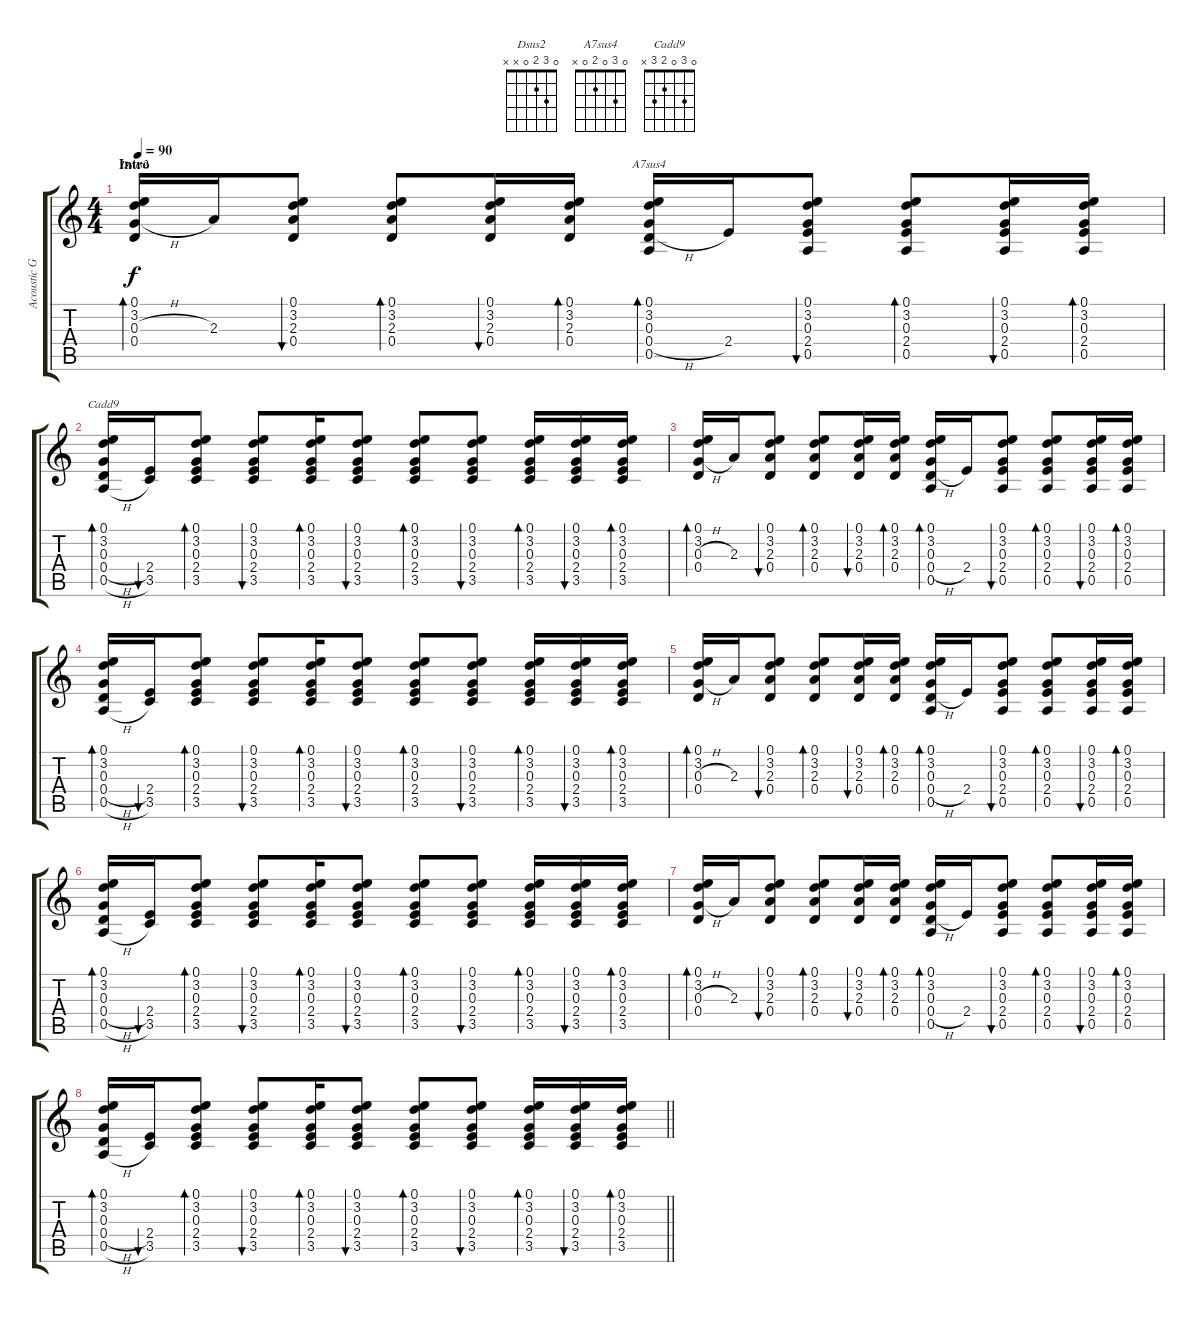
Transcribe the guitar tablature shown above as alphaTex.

\track ("Acoustic Guitar" "Acoustic G") {instrument acousticguitarsteel}
\staff {score tabs}
\tuning (E4 B3 G3 D3 A2 E2) {hide}
\chord ("Dsus2" 0 3 2 0 x x)
\chord ("A7sus4" 0 3 0 2 0 x)
\chord ("Cadd9" 0 3 0 2 3 x)
\ts (4 4)
\section ("" "Intro")
\tempo 90
\clef g2
\ks c
(0.1 3.2 0.3{h} 0.4).16{bd 60 ch "Dsus2" dy f instrument acousticguitarsteel} 2.3.16 (0.1 3.2 2.3 0.4).8{bu 60} (0.1 3.2 2.3 0.4).8{bd 60} (0.1 3.2 2.3 0.4).16{bu 60} (0.1 3.2 2.3 0.4).16{bd 60} (0.1 3.2 0.3 0.4{h} 0.5).16{bd 60 ch "A7sus4"} 2.4.16 (0.1 3.2 0.3 2.4 0.5).8{bu 60} (0.1 3.2 0.3 2.4 0.5).8{bd 60} (0.1 3.2 0.3 2.4 0.5).16{bu 60} (0.1 3.2 0.3 2.4 0.5).16{bd 60} |
(0.1 3.2 0.3 0.4{h} 0.5{h}).16{bd 60 ch "Cadd9"} (2.4 3.5).16{bu 60} (0.1 3.2 0.3 2.4 3.5).8{bd 60} (0.1 3.2 0.3 2.4 3.5).8{bu 60} (0.1 3.2 0.3 2.4 3.5).16{bd 60} (0.1 3.2 0.3 2.4 3.5).8{bu 60} (0.1 3.2 0.3 2.4 3.5).8{bd 60} (0.1 3.2 0.3 2.4 3.5).8{bu 60} (0.1 3.2 0.3 2.4 3.5).16{bd 60} (0.1 3.2 0.3 2.4 3.5).16{bu 60} (0.1 3.2 0.3 2.4 3.5).16{bd 60} |
(0.1 3.2 0.3{h} 0.4).16{bd 60} 2.3.16 (0.1 3.2 2.3 0.4).8{bu 60} (0.1 3.2 2.3 0.4).8{bd 60} (0.1 3.2 2.3 0.4).16{bu 60} (0.1 3.2 2.3 0.4).16{bd 60} (0.1 3.2 0.3 0.4{h} 0.5).16{bd 60} 2.4.16 (0.1 3.2 0.3 2.4 0.5).8{bu 60} (0.1 3.2 0.3 2.4 0.5).8{bd 60} (0.1 3.2 0.3 2.4 0.5).16{bu 60} (0.1 3.2 0.3 2.4 0.5).16{bd 60} |
(0.1 3.2 0.3 0.4{h} 0.5{h}).16{bd 60} (2.4 3.5).16{bu 60} (0.1 3.2 0.3 2.4 3.5).8{bd 60} (0.1 3.2 0.3 2.4 3.5).8{bu 60} (0.1 3.2 0.3 2.4 3.5).16{bd 60} (0.1 3.2 0.3 2.4 3.5).8{bu 60} (0.1 3.2 0.3 2.4 3.5).8{bd 60} (0.1 3.2 0.3 2.4 3.5).8{bu 60} (0.1 3.2 0.3 2.4 3.5).16{bd 60} (0.1 3.2 0.3 2.4 3.5).16{bu 60} (0.1 3.2 0.3 2.4 3.5).16{bd 60} |
(0.1 3.2 0.3{h} 0.4).16{bd 60} 2.3.16 (0.1 3.2 2.3 0.4).8{bu 60} (0.1 3.2 2.3 0.4).8{bd 60} (0.1 3.2 2.3 0.4).16{bu 60} (0.1 3.2 2.3 0.4).16{bd 60} (0.1 3.2 0.3 0.4{h} 0.5).16{bd 60} 2.4.16 (0.1 3.2 0.3 2.4 0.5).8{bu 60} (0.1 3.2 0.3 2.4 0.5).8{bd 60} (0.1 3.2 0.3 2.4 0.5).16{bu 60} (0.1 3.2 0.3 2.4 0.5).16{bd 60} |
(0.1 3.2 0.3 0.4{h} 0.5{h}).16{bd 60} (2.4 3.5).16{bu 60} (0.1 3.2 0.3 2.4 3.5).8{bd 60} (0.1 3.2 0.3 2.4 3.5).8{bu 60} (0.1 3.2 0.3 2.4 3.5).16{bd 60} (0.1 3.2 0.3 2.4 3.5).8{bu 60} (0.1 3.2 0.3 2.4 3.5).8{bd 60} (0.1 3.2 0.3 2.4 3.5).8{bu 60} (0.1 3.2 0.3 2.4 3.5).16{bd 60} (0.1 3.2 0.3 2.4 3.5).16{bu 60} (0.1 3.2 0.3 2.4 3.5).16{bd 60} |
(0.1 3.2 0.3{h} 0.4).16{bd 60} 2.3.16 (0.1 3.2 2.3 0.4).8{bu 60} (0.1 3.2 2.3 0.4).8{bd 60} (0.1 3.2 2.3 0.4).16{bu 60} (0.1 3.2 2.3 0.4).16{bd 60} (0.1 3.2 0.3 0.4{h} 0.5).16{bd 60} 2.4.16 (0.1 3.2 0.3 2.4 0.5).8{bu 60} (0.1 3.2 0.3 2.4 0.5).8{bd 60} (0.1 3.2 0.3 2.4 0.5).16{bu 60} (0.1 3.2 0.3 2.4 0.5).16{bd 60} |
\barLineRight lightlight
(0.1 3.2 0.3 0.4{h} 0.5{h}).16{bd 60} (2.4 3.5).16{bu 60} (0.1 3.2 0.3 2.4 3.5).8{bd 60} (0.1 3.2 0.3 2.4 3.5).8{bu 60} (0.1 3.2 0.3 2.4 3.5).16{bd 60} (0.1 3.2 0.3 2.4 3.5).8{bu 60} (0.1 3.2 0.3 2.4 3.5).8{bd 60} (0.1 3.2 0.3 2.4 3.5).8{bu 60} (0.1 3.2 0.3 2.4 3.5).16{bd 60} (0.1 3.2 0.3 2.4 3.5).16{bu 60} (0.1 3.2 0.3 2.4 3.5).16{bd 60}
